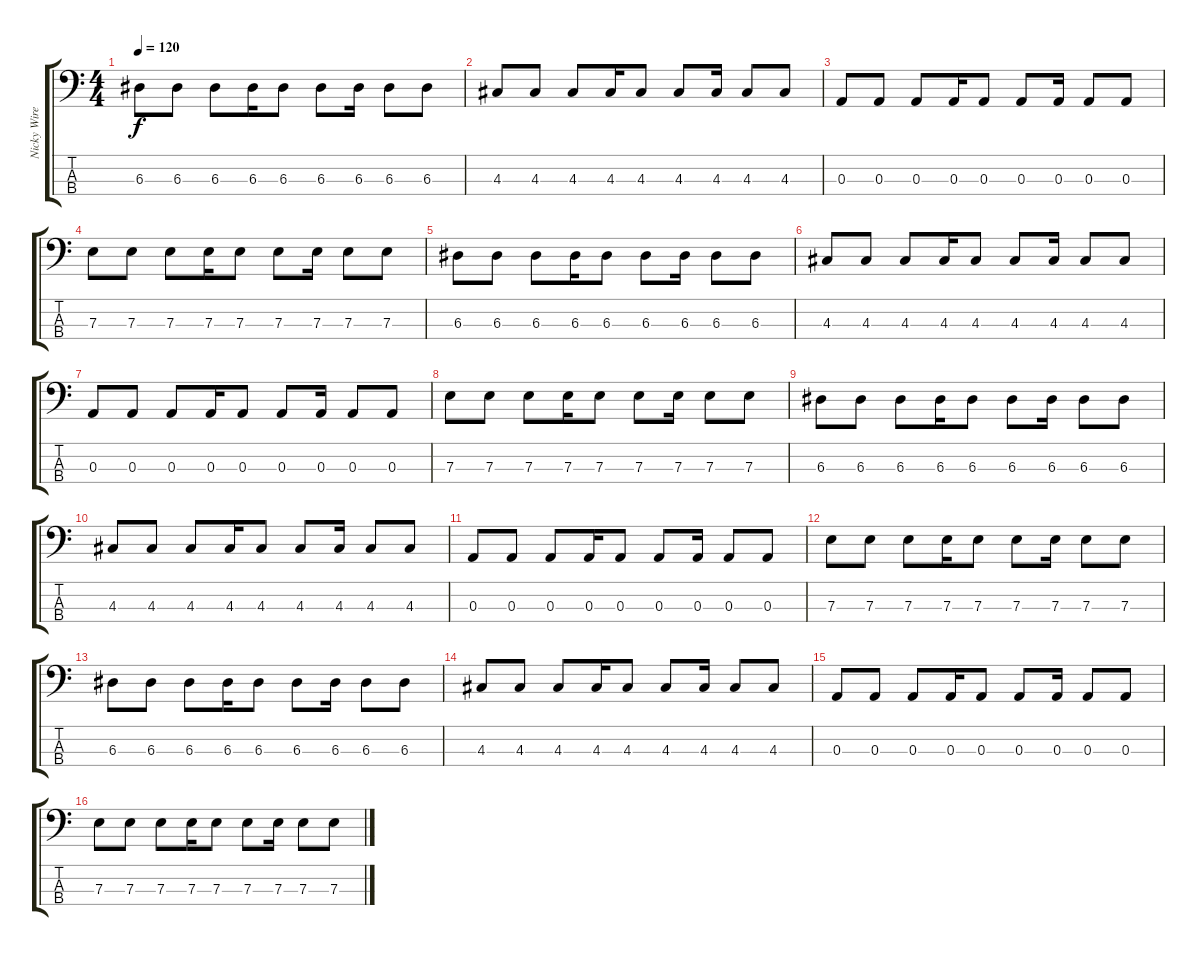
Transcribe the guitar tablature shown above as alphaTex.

\track ("Nicky Wire" "Nicky Wire") {instrument electricbasspick}
\staff {score tabs}
\tuning (G2 D2 A1 E1) {hide}
\ts (4 4)
\tempo 120
\clef f4
\ks c
6.3.8{dy f} 6.3.8 6.3.8 6.3.16 6.3.8 6.3.8 6.3.16 6.3.8 6.3.8 |
4.3.8 4.3.8 4.3.8 4.3.16 4.3.8 4.3.8 4.3.16 4.3.8 4.3.8 |
0.3.8 0.3.8 0.3.8 0.3.16 0.3.8 0.3.8 0.3.16 0.3.8 0.3.8 |
7.3.8 7.3.8 7.3.8 7.3.16 7.3.8 7.3.8 7.3.16 7.3.8 7.3.8 |
6.3.8 6.3.8 6.3.8 6.3.16 6.3.8 6.3.8 6.3.16 6.3.8 6.3.8 |
4.3.8 4.3.8 4.3.8 4.3.16 4.3.8 4.3.8 4.3.16 4.3.8 4.3.8 |
0.3.8 0.3.8 0.3.8 0.3.16 0.3.8 0.3.8 0.3.16 0.3.8 0.3.8 |
7.3.8 7.3.8 7.3.8 7.3.16 7.3.8 7.3.8 7.3.16 7.3.8 7.3.8 |
6.3.8 6.3.8 6.3.8 6.3.16 6.3.8 6.3.8 6.3.16 6.3.8 6.3.8 |
4.3.8 4.3.8 4.3.8 4.3.16 4.3.8 4.3.8 4.3.16 4.3.8 4.3.8 |
0.3.8 0.3.8 0.3.8 0.3.16 0.3.8 0.3.8 0.3.16 0.3.8 0.3.8 |
7.3.8 7.3.8 7.3.8 7.3.16 7.3.8 7.3.8 7.3.16 7.3.8 7.3.8 |
6.3.8 6.3.8 6.3.8 6.3.16 6.3.8 6.3.8 6.3.16 6.3.8 6.3.8 |
4.3.8 4.3.8 4.3.8 4.3.16 4.3.8 4.3.8 4.3.16 4.3.8 4.3.8 |
0.3.8 0.3.8 0.3.8 0.3.16 0.3.8 0.3.8 0.3.16 0.3.8 0.3.8 |
7.3.8 7.3.8 7.3.8 7.3.16 7.3.8 7.3.8 7.3.16 7.3.8 7.3.8
